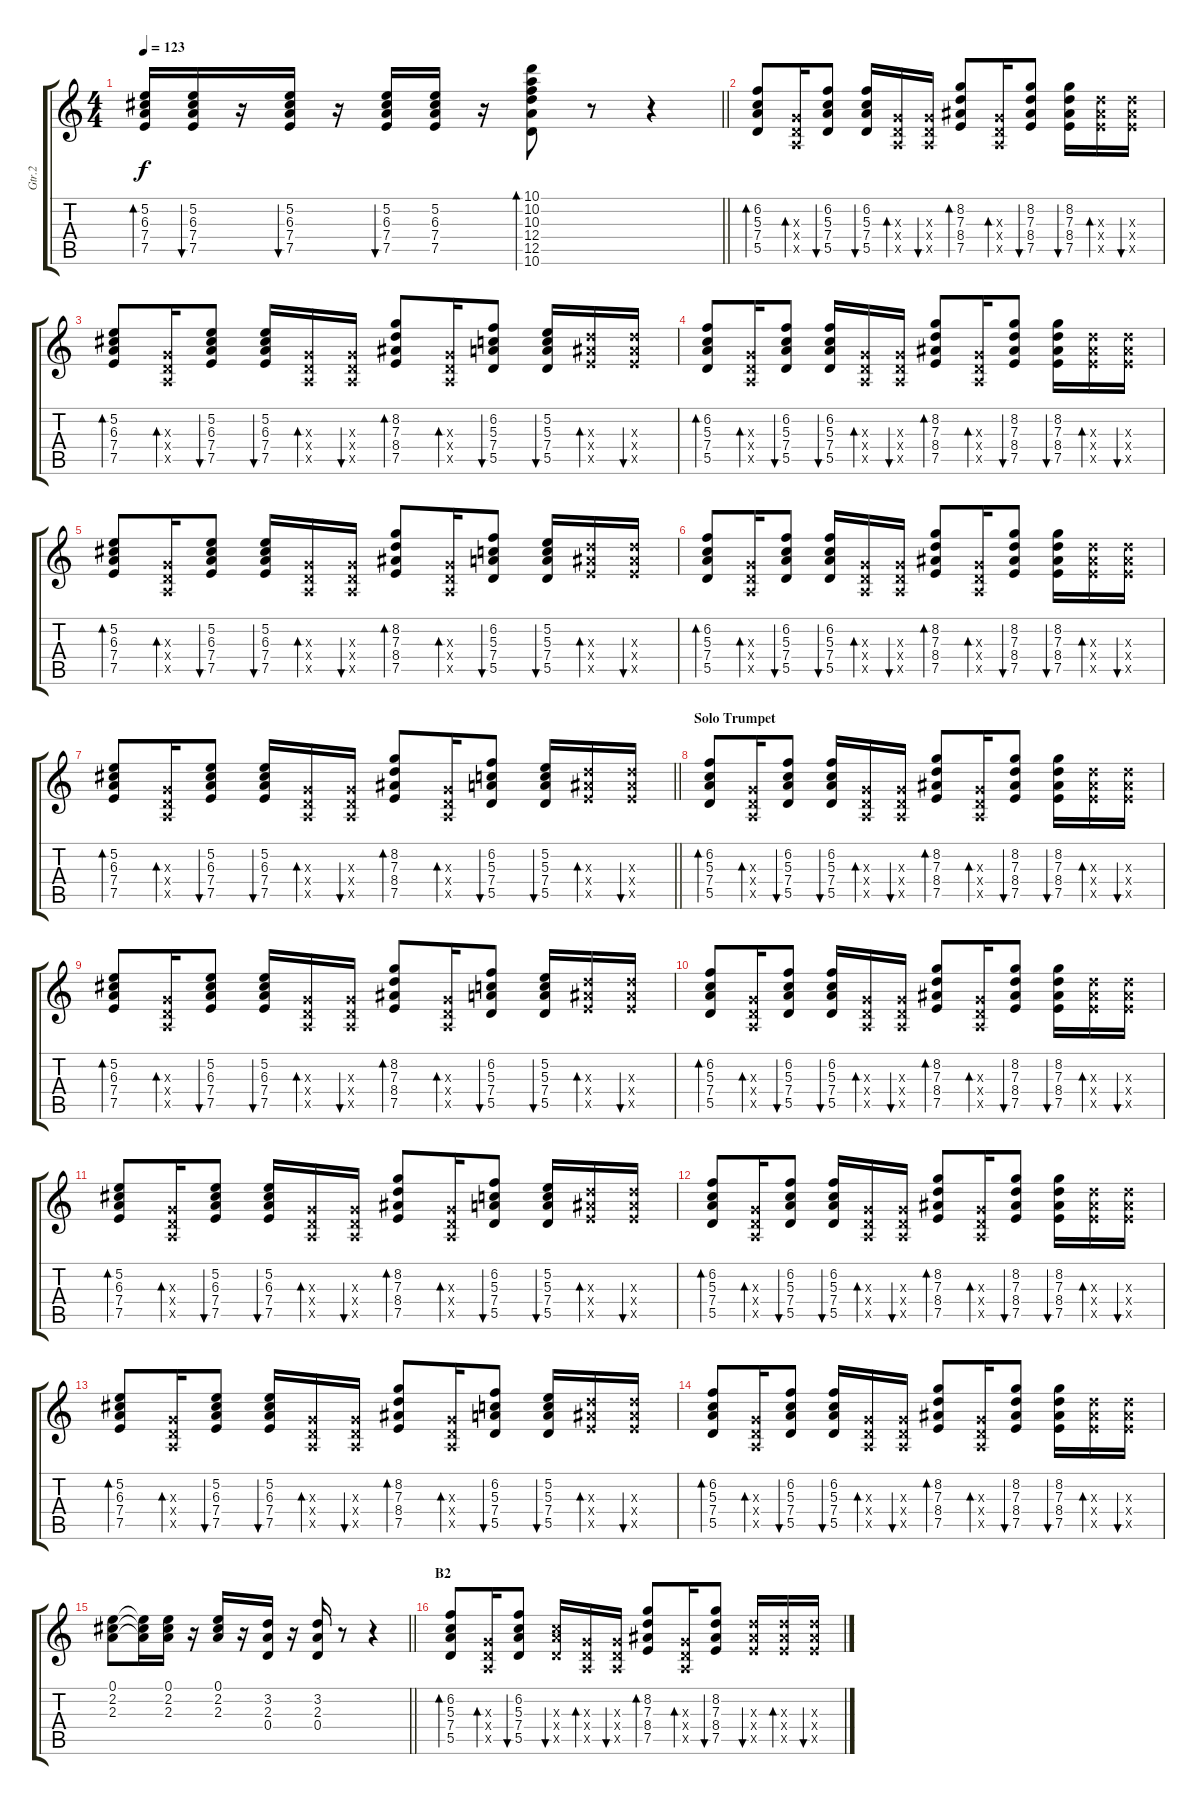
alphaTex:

\track ("Gtr.2" "Gtr.2") {instrument acousticguitarsteel}
\staff {score tabs}
\tuning (E4 B3 G3 D3 A2 E2) {hide}
\ts (4 4)
\tempo 123
\clef g2
\barLineRight lightlight
\ks c
(5.2 6.3 7.4 7.5).16{bd 60 dy f} (5.2 6.3 7.4 7.5).16{bu 60} r.16 (5.2 6.3 7.4 7.5).16{bu 60} r.16 (5.2 6.3 7.4 7.5).16{bu 60} (5.2 6.3 7.4 7.5).16 r.16 (10.1 10.2 10.3 12.4 12.5 10.6).8{bd 60} r.8 r.4 |
(6.2 5.3 7.4 5.5).8{bd 30} (0.3{x} 0.4{x} 0.5{x}).16{bd 30} (6.2 5.3 7.4 5.5).8{bu 30} (6.2 5.3 7.4 5.5).16{bu 30} (0.3{x} 0.4{x} 0.5{x}).16{bd 30} (0.3{x} 0.4{x} 0.5{x}).16{bu 30} (8.2 7.3 8.4 7.5).8{bd 30} (0.3{x} 0.4{x} 0.5{x}).16{bd 30} (8.2 7.3 8.4 7.5).8{bu 30} (8.2 7.3 8.4 7.5).16{bu 30} (7.3{x} 8.4{x} 7.5{x}).16{bd 30} (7.3{x} 8.4{x} 7.5{x}).16{bu 30} |
(5.2 6.3 7.4 7.5).8{bd 30} (0.3{x} 0.4{x} 0.5{x}).16{bd 30} (5.2 6.3 7.4 7.5).8{bu 30} (5.2 6.3 7.4 7.5).16{bu 30} (0.3{x} 0.4{x} 0.5{x}).16{bd 30} (0.3{x} 0.4{x} 0.5{x}).16{bu 30} (8.2 7.3 8.4 7.5).8{bd 30} (0.3{x} 0.4{x} 0.5{x}).16{bd 30} (6.2 5.3 7.4 5.5).8{bu 30} (5.2 5.3 7.4 5.5).16{bu 30} (7.3{x} 8.4{x} 7.5{x}).16{bd 30} (7.3{x} 8.4{x} 7.5{x}).16{bu 30} |
(6.2 5.3 7.4 5.5).8{bd 30} (0.3{x} 0.4{x} 0.5{x}).16{bd 30} (6.2 5.3 7.4 5.5).8{bu 30} (6.2 5.3 7.4 5.5).16{bu 30} (0.3{x} 0.4{x} 0.5{x}).16{bd 30} (0.3{x} 0.4{x} 0.5{x}).16{bu 30} (8.2 7.3 8.4 7.5).8{bd 30} (0.3{x} 0.4{x} 0.5{x}).16{bd 30} (8.2 7.3 8.4 7.5).8{bu 30} (8.2 7.3 8.4 7.5).16{bu 30} (7.3{x} 8.4{x} 7.5{x}).16{bd 30} (7.3{x} 8.4{x} 7.5{x}).16{bu 30} |
(5.2 6.3 7.4 7.5).8{bd 30} (0.3{x} 0.4{x} 0.5{x}).16{bd 30} (5.2 6.3 7.4 7.5).8{bu 30} (5.2 6.3 7.4 7.5).16{bu 30} (0.3{x} 0.4{x} 0.5{x}).16{bd 30} (0.3{x} 0.4{x} 0.5{x}).16{bu 30} (8.2 7.3 8.4 7.5).8{bd 30} (0.3{x} 0.4{x} 0.5{x}).16{bd 30} (6.2 5.3 7.4 5.5).8{bu 30} (5.2 5.3 7.4 5.5).16{bu 30} (7.3{x} 8.4{x} 7.5{x}).16{bd 30} (7.3{x} 8.4{x} 7.5{x}).16{bu 30} |
(6.2 5.3 7.4 5.5).8{bd 30} (0.3{x} 0.4{x} 0.5{x}).16{bd 30} (6.2 5.3 7.4 5.5).8{bu 30} (6.2 5.3 7.4 5.5).16{bu 30} (0.3{x} 0.4{x} 0.5{x}).16{bd 30} (0.3{x} 0.4{x} 0.5{x}).16{bu 30} (8.2 7.3 8.4 7.5).8{bd 30} (0.3{x} 0.4{x} 0.5{x}).16{bd 30} (8.2 7.3 8.4 7.5).8{bu 30} (8.2 7.3 8.4 7.5).16{bu 30} (7.3{x} 8.4{x} 7.5{x}).16{bd 30} (7.3{x} 8.4{x} 7.5{x}).16{bu 30} |
\barLineRight lightlight
(5.2 6.3 7.4 7.5).8{bd 30} (0.3{x} 0.4{x} 0.5{x}).16{bd 30} (5.2 6.3 7.4 7.5).8{bu 30} (5.2 6.3 7.4 7.5).16{bu 30} (0.3{x} 0.4{x} 0.5{x}).16{bd 30} (0.3{x} 0.4{x} 0.5{x}).16{bu 30} (8.2 7.3 8.4 7.5).8{bd 30} (0.3{x} 0.4{x} 0.5{x}).16{bd 30} (6.2 5.3 7.4 5.5).8{bu 30} (5.2 5.3 7.4 5.5).16{bu 30} (7.3{x} 8.4{x} 7.5{x}).16{bd 30} (7.3{x} 8.4{x} 7.5{x}).16{bu 30} |
\section ("" "Solo Trumpet")
(6.2 5.3 7.4 5.5).8{bd 30} (0.3{x} 0.4{x} 0.5{x}).16{bd 30} (6.2 5.3 7.4 5.5).8{bu 30} (6.2 5.3 7.4 5.5).16{bu 30} (0.3{x} 0.4{x} 0.5{x}).16{bd 30} (0.3{x} 0.4{x} 0.5{x}).16{bu 30} (8.2 7.3 8.4 7.5).8{bd 30} (0.3{x} 0.4{x} 0.5{x}).16{bd 30} (8.2 7.3 8.4 7.5).8{bu 30} (8.2 7.3 8.4 7.5).16{bu 30} (7.3{x} 8.4{x} 7.5{x}).16{bd 30} (7.3{x} 8.4{x} 7.5{x}).16{bu 30} |
(5.2 6.3 7.4 7.5).8{bd 30} (0.3{x} 0.4{x} 0.5{x}).16{bd 30} (5.2 6.3 7.4 7.5).8{bu 30} (5.2 6.3 7.4 7.5).16{bu 30} (0.3{x} 0.4{x} 0.5{x}).16{bd 30} (0.3{x} 0.4{x} 0.5{x}).16{bu 30} (8.2 7.3 8.4 7.5).8{bd 30} (0.3{x} 0.4{x} 0.5{x}).16{bd 30} (6.2 5.3 7.4 5.5).8{bu 30} (5.2 5.3 7.4 5.5).16{bu 30} (7.3{x} 8.4{x} 7.5{x}).16{bd 30} (7.3{x} 8.4{x} 7.5{x}).16{bu 30} |
(6.2 5.3 7.4 5.5).8{bd 30} (0.3{x} 0.4{x} 0.5{x}).16{bd 30} (6.2 5.3 7.4 5.5).8{bu 30} (6.2 5.3 7.4 5.5).16{bu 30} (0.3{x} 0.4{x} 0.5{x}).16{bd 30} (0.3{x} 0.4{x} 0.5{x}).16{bu 30} (8.2 7.3 8.4 7.5).8{bd 30} (0.3{x} 0.4{x} 0.5{x}).16{bd 30} (8.2 7.3 8.4 7.5).8{bu 30} (8.2 7.3 8.4 7.5).16{bu 30} (7.3{x} 8.4{x} 7.5{x}).16{bd 30} (7.3{x} 8.4{x} 7.5{x}).16{bu 30} |
(5.2 6.3 7.4 7.5).8{bd 30} (0.3{x} 0.4{x} 0.5{x}).16{bd 30} (5.2 6.3 7.4 7.5).8{bu 30} (5.2 6.3 7.4 7.5).16{bu 30} (0.3{x} 0.4{x} 0.5{x}).16{bd 30} (0.3{x} 0.4{x} 0.5{x}).16{bu 30} (8.2 7.3 8.4 7.5).8{bd 30} (0.3{x} 0.4{x} 0.5{x}).16{bd 30} (6.2 5.3 7.4 5.5).8{bu 30} (5.2 5.3 7.4 5.5).16{bu 30} (7.3{x} 8.4{x} 7.5{x}).16{bd 30} (7.3{x} 8.4{x} 7.5{x}).16{bu 30} |
(6.2 5.3 7.4 5.5).8{bd 30} (0.3{x} 0.4{x} 0.5{x}).16{bd 30} (6.2 5.3 7.4 5.5).8{bu 30} (6.2 5.3 7.4 5.5).16{bu 30} (0.3{x} 0.4{x} 0.5{x}).16{bd 30} (0.3{x} 0.4{x} 0.5{x}).16{bu 30} (8.2 7.3 8.4 7.5).8{bd 30} (0.3{x} 0.4{x} 0.5{x}).16{bd 30} (8.2 7.3 8.4 7.5).8{bu 30} (8.2 7.3 8.4 7.5).16{bu 30} (7.3{x} 8.4{x} 7.5{x}).16{bd 30} (7.3{x} 8.4{x} 7.5{x}).16{bu 30} |
(5.2 6.3 7.4 7.5).8{bd 30} (0.3{x} 0.4{x} 0.5{x}).16{bd 30} (5.2 6.3 7.4 7.5).8{bu 30} (5.2 6.3 7.4 7.5).16{bu 30} (0.3{x} 0.4{x} 0.5{x}).16{bd 30} (0.3{x} 0.4{x} 0.5{x}).16{bu 30} (8.2 7.3 8.4 7.5).8{bd 30} (0.3{x} 0.4{x} 0.5{x}).16{bd 30} (6.2 5.3 7.4 5.5).8{bu 30} (5.2 5.3 7.4 5.5).16{bu 30} (7.3{x} 8.4{x} 7.5{x}).16{bd 30} (7.3{x} 8.4{x} 7.5{x}).16{bu 30} |
(6.2 5.3 7.4 5.5).8{bd 30} (0.3{x} 0.4{x} 0.5{x}).16{bd 30} (6.2 5.3 7.4 5.5).8{bu 30} (6.2 5.3 7.4 5.5).16{bu 30} (0.3{x} 0.4{x} 0.5{x}).16{bd 30} (0.3{x} 0.4{x} 0.5{x}).16{bu 30} (8.2 7.3 8.4 7.5).8{bd 30} (0.3{x} 0.4{x} 0.5{x}).16{bd 30} (8.2 7.3 8.4 7.5).8{bu 30} (8.2 7.3 8.4 7.5).16{bu 30} (7.3{x} 8.4{x} 7.5{x}).16{bd 30} (7.3{x} 8.4{x} 7.5{x}).16{bu 30} |
\barLineRight lightlight
(0.1 2.2 2.3).8 (0.1{t} 2.2{t} 2.3{t}).16 (0.1 2.2 2.3).16 r.16 (0.1 2.2 2.3).16 r.16 (3.2 2.3 0.4).16 r.16 (3.2 2.3 0.4).16 r.8 r.4 |
\section ("" "B2")
(6.2 5.3 7.4 5.5).8{bd 30} (0.3{x} 0.4{x} 0.5{x}).16{bd 30} (6.2 5.3 7.4 5.5).8{bu 30} (5.3{x} 7.4{x} 5.5{x}).16{bu 30} (0.3{x} 0.4{x} 0.5{x}).16{bd 30} (0.3{x} 0.4{x} 0.5{x}).16{bu 30} (8.2 7.3 8.4 7.5).8{bd 30} (0.3{x} 0.4{x} 0.5{x}).16{bd 30} (8.2 7.3 8.4 7.5).8{bu 30} (7.3{x} 8.4{x} 7.5{x}).16{bu 30} (7.3{x} 8.4{x} 7.5{x}).16{bd 30} (7.3{x} 8.4{x} 7.5{x}).16{bu 30}
